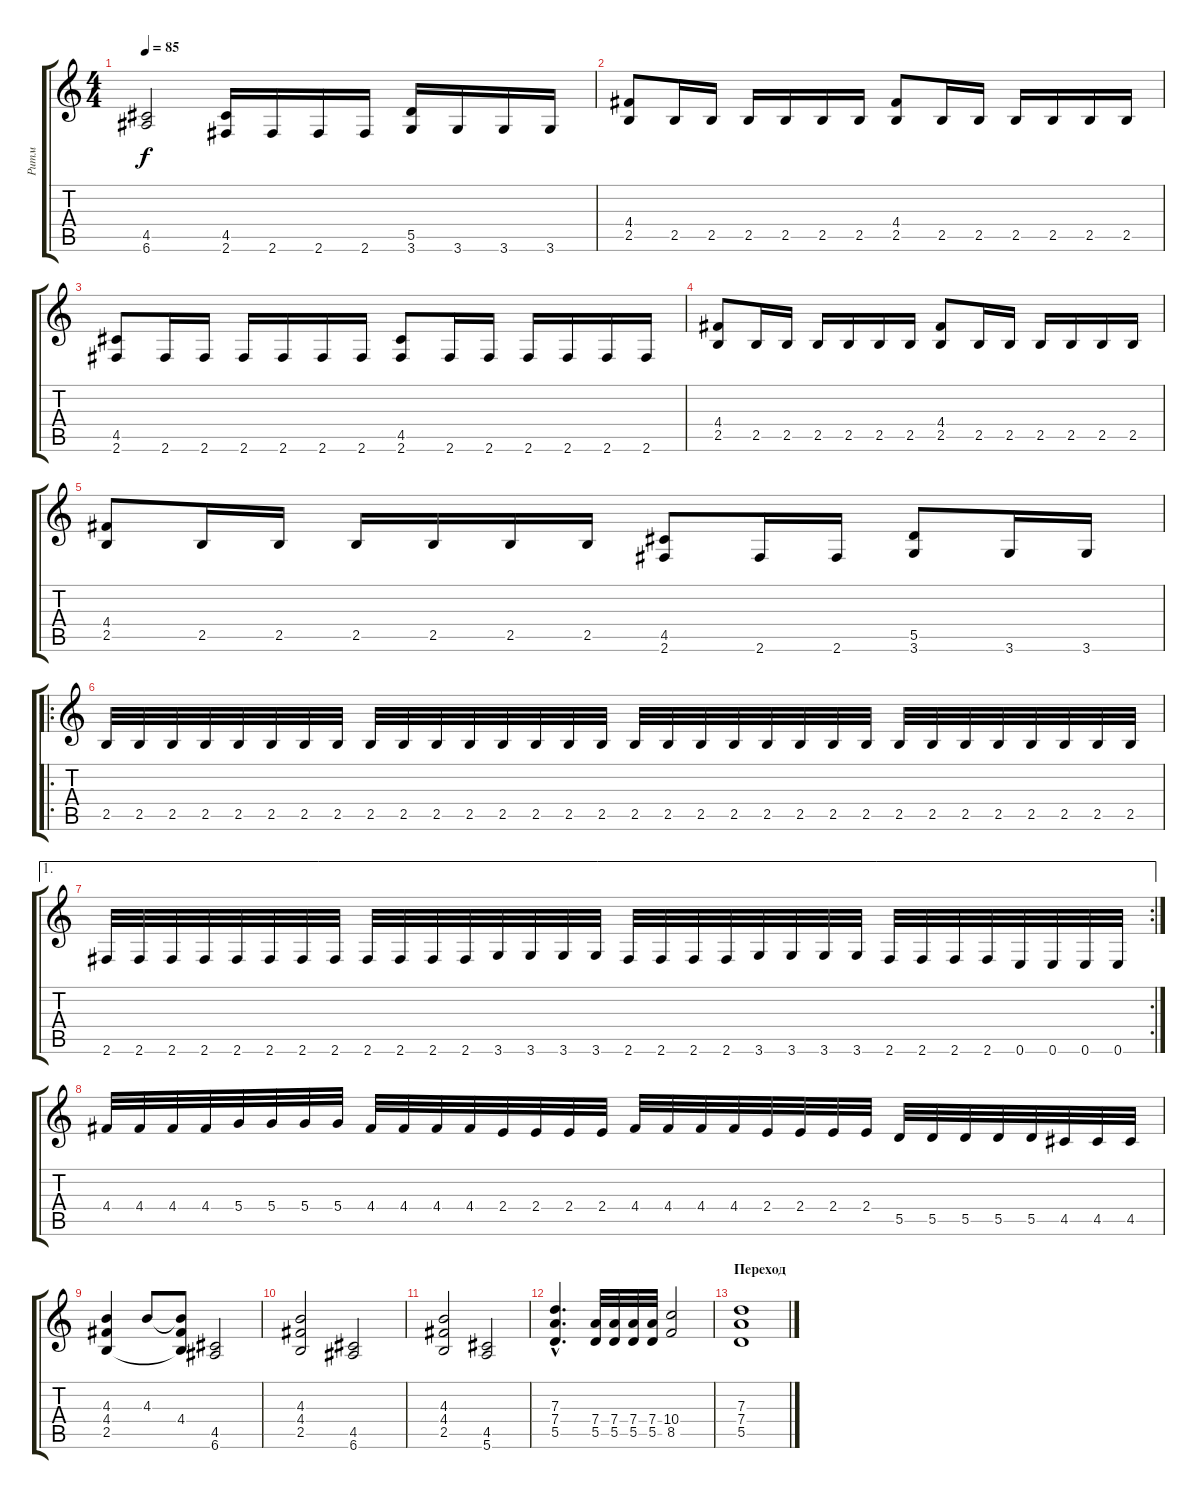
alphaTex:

\track ("Ритм" "Ритм") {instrument overdrivenguitar}
\staff {score tabs}
\tuning (E4 B3 G3 D3 A2 E2) {hide}
\ts (4 4)
\tempo 85
\clef g2
\ks c
(4.5 6.6).2{dy f} (4.5 2.6).16 2.6.16 2.6.16 2.6.16 (5.5 3.6).16 3.6.16 3.6.16 3.6.16 |
(4.4 2.5).8 2.5.16 2.5.16 2.5.16 2.5.16 2.5.16 2.5.16 (4.4 2.5).8 2.5.16 2.5.16 2.5.16 2.5.16 2.5.16 2.5.16 |
(4.5 2.6).8 2.6.16 2.6.16 2.6.16 2.6.16 2.6.16 2.6.16 (4.5 2.6).8 2.6.16 2.6.16 2.6.16 2.6.16 2.6.16 2.6.16 |
(4.4 2.5).8 2.5.16 2.5.16 2.5.16 2.5.16 2.5.16 2.5.16 (4.4 2.5).8 2.5.16 2.5.16 2.5.16 2.5.16 2.5.16 2.5.16 |
(4.4 2.5).8 2.5.16 2.5.16 2.5.16 2.5.16 2.5.16 2.5.16 (4.5 2.6).8 2.6.16 2.6.16 (5.5 3.6).8 3.6.16 3.6.16 |
\ro
2.5.32 2.5.32 2.5.32 2.5.32 2.5.32 2.5.32 2.5.32 2.5.32 2.5.32 2.5.32 2.5.32 2.5.32 2.5.32 2.5.32 2.5.32 2.5.32 2.5.32 2.5.32 2.5.32 2.5.32 2.5.32 2.5.32 2.5.32 2.5.32 2.5.32 2.5.32 2.5.32 2.5.32 2.5.32 2.5.32 2.5.32 2.5.32 |
\ae 1
\rc 2
2.6.32 2.6.32 2.6.32 2.6.32 2.6.32 2.6.32 2.6.32 2.6.32 2.6.32 2.6.32 2.6.32 2.6.32 3.6.32 3.6.32 3.6.32 3.6.32 2.6.32 2.6.32 2.6.32 2.6.32 3.6.32 3.6.32 3.6.32 3.6.32 2.6.32 2.6.32 2.6.32 2.6.32 0.6.32 0.6.32 0.6.32 0.6.32 |
4.4.32 4.4.32 4.4.32 4.4.32 5.4.32 5.4.32 5.4.32 5.4.32 4.4.32 4.4.32 4.4.32 4.4.32 2.4.32 2.4.32 2.4.32 2.4.32 4.4.32 4.4.32 4.4.32 4.4.32 2.4.32 2.4.32 2.4.32 2.4.32 5.5.32 5.5.32 5.5.32 5.5.32 5.5.32 4.5.32 4.5.32 4.5.32 |
(4.3 4.4 2.5).4 4.3.8 (4.3{t} 4.4 2.5{t}).8 (4.5 6.6).2 |
(4.3 4.4 2.5).2 (4.5 6.6).2 |
(4.3 4.4 2.5).2 (4.5 5.6).2 |
(7.3{hac} 7.4{hac} 5.5{hac}).4{d} (7.4 5.5).32 (7.4 5.5).32 (7.4 5.5).32 (7.4 5.5).32 (10.4 8.5).2 |
\section ("" "Переход")
(7.3 7.4 5.5).1
